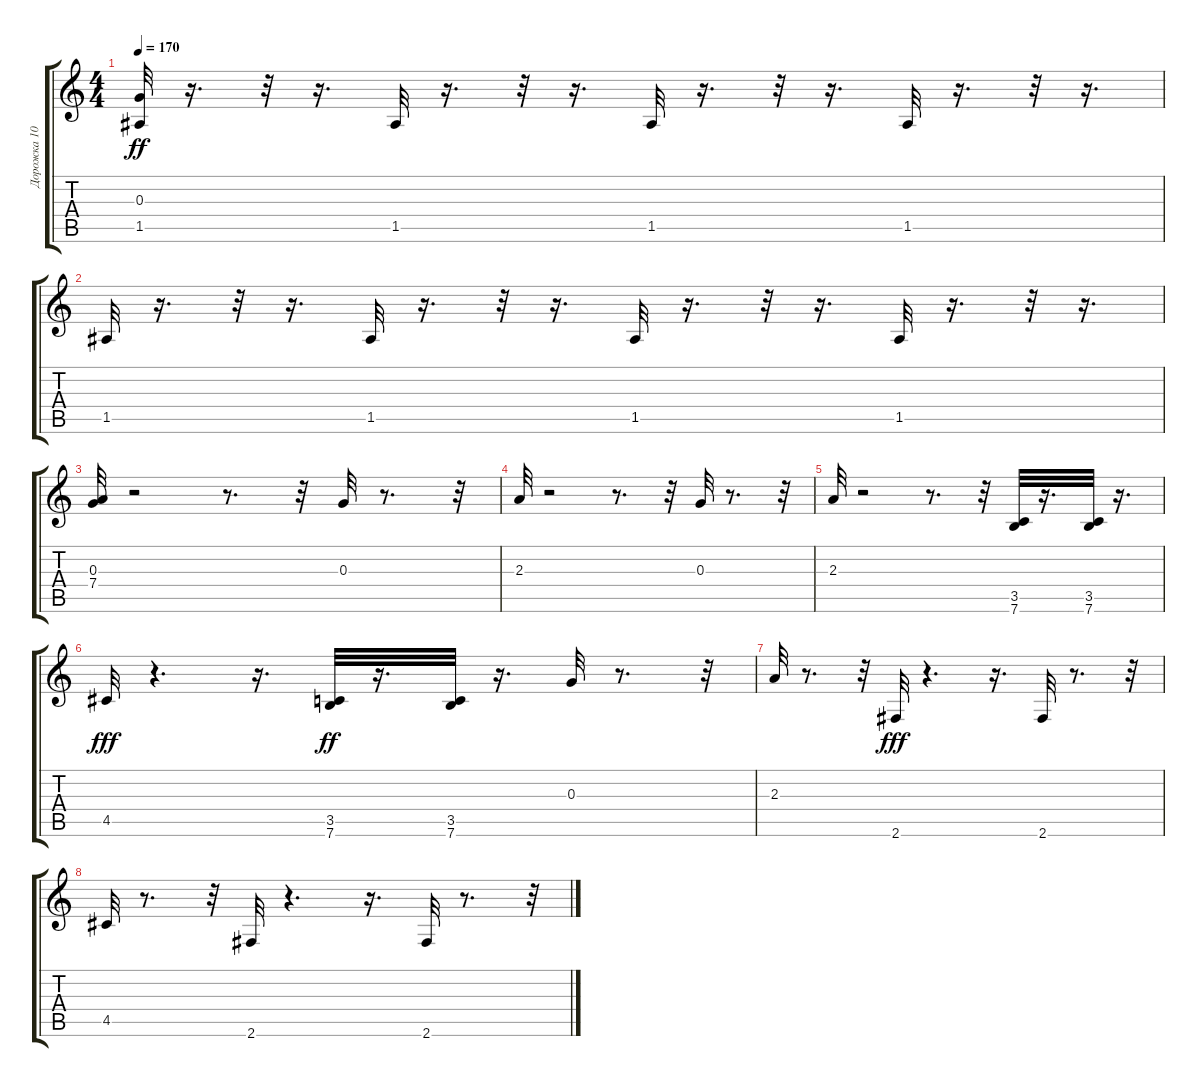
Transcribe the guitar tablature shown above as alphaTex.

\track ("Дорожка 10" "Дорожка 10") {instrument acousticguitarsteel}
\staff {score tabs}
\tuning (E4 B3 G3 D3 A2 E2) {hide}
\ts (4 4)
\tempo 170
\clef g2
\ks c
(0.3 1.5).32{dy ff} r.16{d} r.32 r.16{d} 1.5.32 r.16{d} r.32 r.16{d} 1.5.32 r.16{d} r.32 r.16{d} 1.5.32 r.16{d} r.32 r.16{d} |
1.5.32 r.16{d} r.32 r.16{d} 1.5.32 r.16{d} r.32 r.16{d} 1.5.32 r.16{d} r.32 r.16{d} 1.5.32 r.16{d} r.32 r.16{d} |
(0.3 7.4).32 r.2 r.8{d} r.32 0.3.32 r.8{d} r.32 |
2.3.32 r.2 r.8{d} r.32 0.3.32 r.8{d} r.32 |
2.3.32 r.2 r.8{d} r.32 (3.5 7.6).32 r.16{d} (3.5 7.6).32 r.16{d} |
4.5.32{dy fff} r.4{d} r.16{d} (3.5 7.6).32{dy ff} r.16{d} (3.5 7.6).32 r.16{d} 0.3.32 r.8{d} r.32 |
2.3.32 r.8{d} r.32 2.6.32{dy fff} r.4{d} r.16{d} 2.6.32 r.8{d} r.32 |
4.5.32 r.8{d} r.32 2.6.32 r.4{d} r.16{d} 2.6.32 r.8{d} r.32
